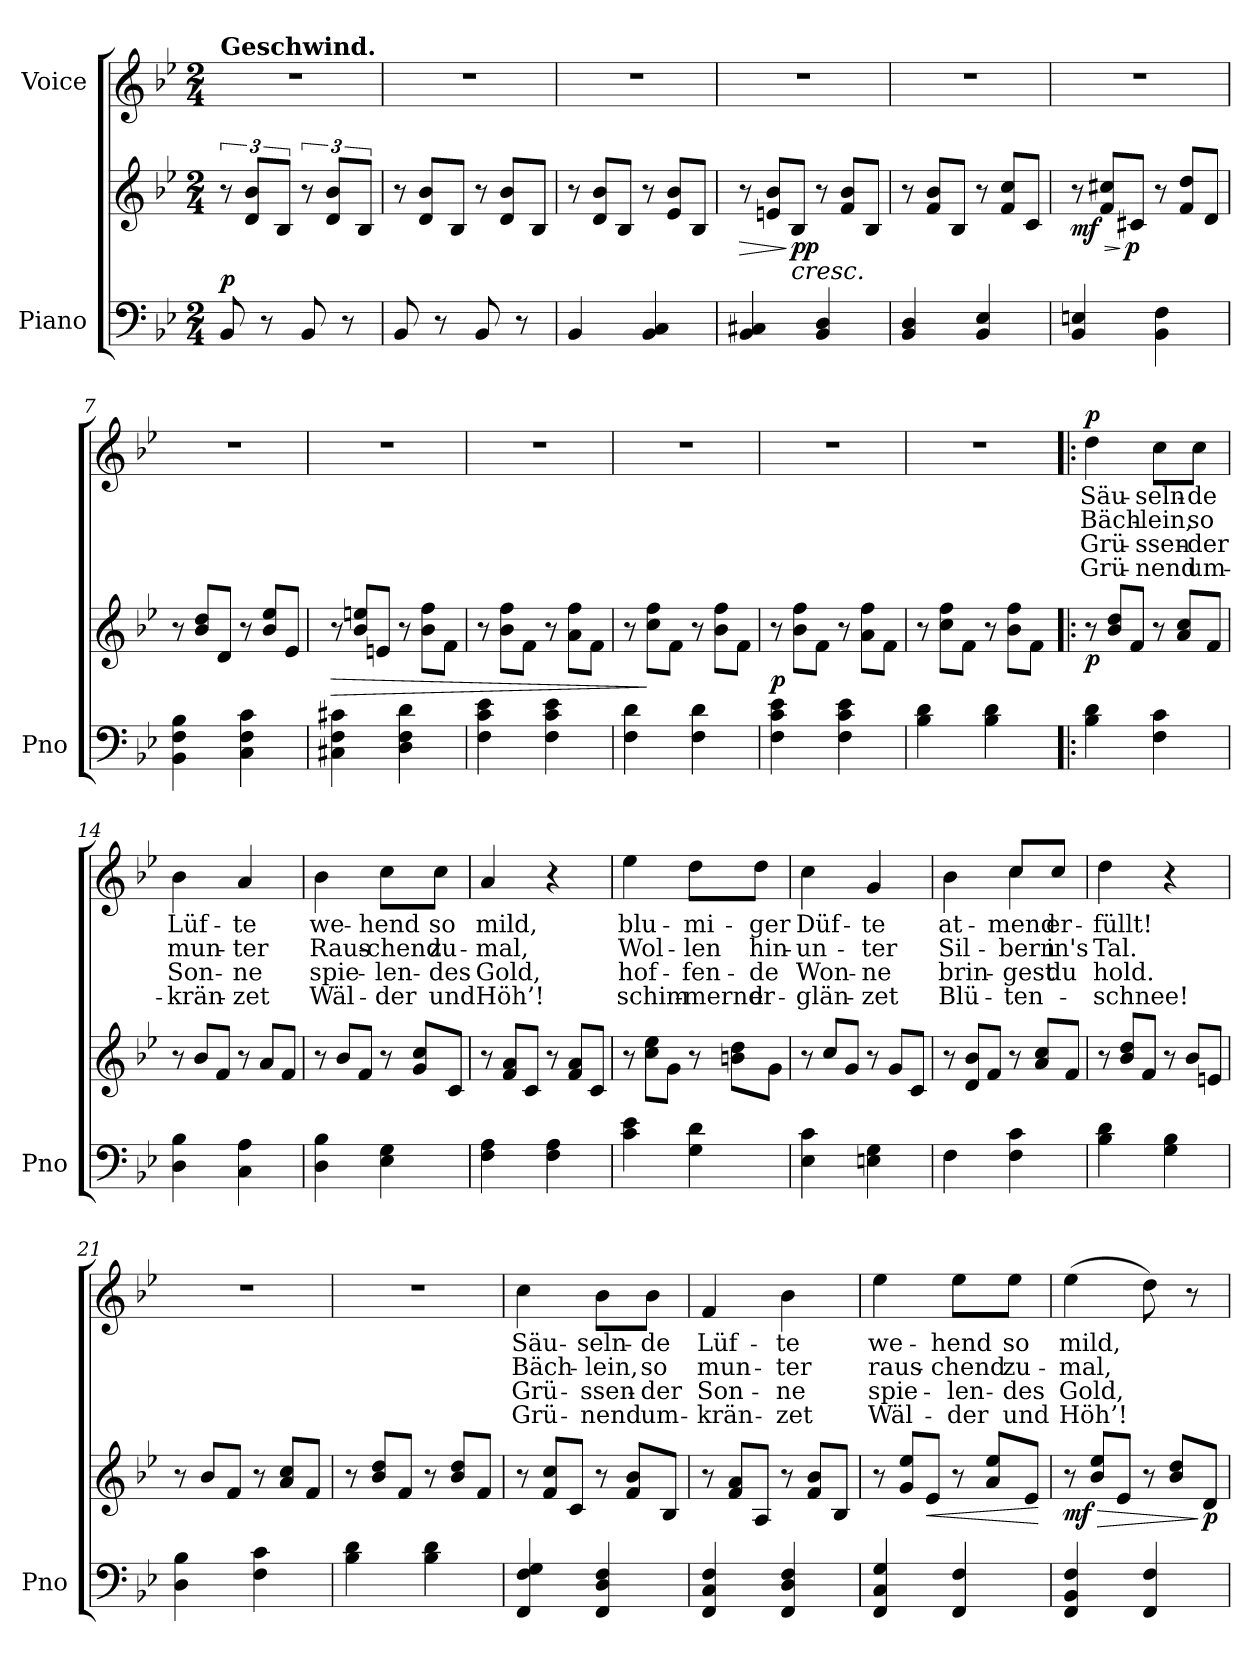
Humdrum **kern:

**kern	**kern	**dynam	**kern	**text	**text	**text	**text	**dynam
*part2	*part2	*part2	*part1	*part1	*part1	*part1	*part1	*part1
*staff3	*staff2	*staff2/3	*staff1	*staff1	*staff1	*staff1	*staff1	*staff1
*I"Piano	*	*	*I"Voice	*	*	*	*	*
*I'Pno	*	*	*	*	*	*	*	*
*clefF4	*clefG2	*	*clefG2	*	*	*	*	*
*k[b-e-]	*k[b-e-]	*	*k[b-e-]	*	*	*	*	*
*M2/4	*M2/4	*	*M2/4	*	*	*	*	*
*MM140	*MM140	*	*MM140	*	*	*	*	*
=1	=1	=1	=1	=1	=1	=1	=1	=1
!	!	!	!LO:TX:B:t=Geschwind.	!	!	!	!	!
!	!	!LO:DY:a=2	!	!	!	!	!	!
8BB-/	12r	p	2r	.	.	.	.	.
.	12d/ 12b-/L	.	.	.	.	.	.	.
8r	.	.	.	.	.	.	.	.
.	12B-/J	.	.	.	.	.	.	.
8BB-/	12r	.	.	.	.	.	.	.
.	12d/ 12b-/L	.	.	.	.	.	.	.
8r	.	.	.	.	.	.	.	.
.	12B-/J	.	.	.	.	.	.	.
=2	=2	=2	=2	=2	=2	=2	=2	=2
*	*Xtuplet	*	*	*	*	*	*	*
8BB-/	12r	.	2r	.	.	.	.	.
.	12d/ 12b-/L	.	.	.	.	.	.	.
8r	.	.	.	.	.	.	.	.
.	12B-/J	.	.	.	.	.	.	.
8BB-/	12r	.	.	.	.	.	.	.
.	12d/ 12b-/L	.	.	.	.	.	.	.
8r	.	.	.	.	.	.	.	.
.	12B-/J	.	.	.	.	.	.	.
=3	=3	=3	=3	=3	=3	=3	=3	=3
4BB-/	12r	.	2r	.	.	.	.	.
.	12d/ 12b-/L	.	.	.	.	.	.	.
.	12B-/J	.	.	.	.	.	.	.
4BB-/ 4C/	12r	.	.	.	.	.	.	.
.	12e-/ 12b-/L	.	.	.	.	.	.	.
.	12B-/J	.	.	.	.	.	.	.
=4	=4	=4	=4	=4	=4	=4	=4	=4
!	!	!LO:HP:b	!	!	!	!	!	!
4BB-/ 4C#X/	12r	>	2r	.	.	.	.	.
.	12en/ 12b-/L	.	.	.	.	.	.	.
!	!LO:TX:b:i:t=cresc.	!	!	!	!	!	!	!
!	!	!LO:DY:n=1:b	!	!	!	!	!	!
.	12B-/J	] pp	.	.	.	.	.	.
4BB-/ 4D/	12r	.	.	.	.	.	.	.
.	12f/ 12b-/L	.	.	.	.	.	.	.
.	12B-/J	.	.	.	.	.	.	.
=5	=5	=5	=5	=5	=5	=5	=5	=5
4BB-/ 4D/	12r	.	2r	.	.	.	.	.
.	12f/ 12b-/L	.	.	.	.	.	.	.
.	12B-/J	.	.	.	.	.	.	.
4BB-/ 4E-/	12r	.	.	.	.	.	.	.
.	12f/ 12cc/L	.	.	.	.	.	.	.
.	12c/J	.	.	.	.	.	.	.
=6	=6	=6	=6	=6	=6	=6	=6	=6
!	!	!LO:HP:b	!	!	!	!	!	!
!	!	!LO:DY:n=1:b	!	!	!	!	!	!
4BB-/ 4En/	12r	> mf	2r	.	.	.	.	.
.	12f/ 12cc#X/L	.	.	.	.	.	.	.
!	!	!LO:DY:n=2:b	!	!	!	!	!	!
.	12c#X/J	] p	.	.	.	.	.	.
4BB-\ 4F\	12r	.	.	.	.	.	.	.
.	12f/ 12dd/L	.	.	.	.	.	.	.
.	12d/J	.	.	.	.	.	.	.
!!LO:LB:g=z
=7	=7	=7	=7	=7	=7	=7	=7	=7
4BB-\ 4F\ 4B-\	12r	.	2r	.	.	.	.	.
.	12b-/ 12dd/L	.	.	.	.	.	.	.
.	12d/J	.	.	.	.	.	.	.
4C\ 4F\ 4c\	12r	.	.	.	.	.	.	.
.	12b-/ 12ee-/L	.	.	.	.	.	.	.
.	12e-/J	.	.	.	.	.	.	.
=8	=8	=8	=8	=8	=8	=8	=8	=8
!	!	!LO:HP:b	!	!	!	!	!	!
4C#X\ 4F\ 4c#X\	12r	>	2r	.	.	.	.	.
.	12b-/ 12een/L	.	.	.	.	.	.	.
.	12en/J	.	.	.	.	.	.	.
4D\ 4F\ 4d\	12r	.	.	.	.	.	.	.
.	12b-\ 12ff\L	.	.	.	.	.	.	.
.	12f\J	.	.	.	.	.	.	.
=9	=9	=9	=9	=9	=9	=9	=9	=9
4F\ 4c\ 4e-\	12r	.	2r	.	.	.	.	.
.	12b-\ 12ff\L	.	.	.	.	.	.	.
.	12f\J	.	.	.	.	.	.	.
4F\ 4c\ 4e-\	12r	.	.	.	.	.	.	.
.	12a\ 12ff\L	.	.	.	.	.	.	.
.	12f\J	.	.	.	.	.	.	.
=10	=10	=10	=10	=10	=10	=10	=10	=10
4F\ 4d\	12r	.	2r	.	.	.	.	.
.	12cc\ 12ff\L	]	.	.	.	.	.	.
.	12f\J	.	.	.	.	.	.	.
4F\ 4d\	12r	.	.	.	.	.	.	.
.	12b-\ 12ff\L	.	.	.	.	.	.	.
.	12f\J	.	.	.	.	.	.	.
=11	=11	=11	=11	=11	=11	=11	=11	=11
!	!	!LO:DY:b	!	!	!	!	!	!
4F\ 4c\ 4e-\	12r	p	2r	.	.	.	.	.
.	12b-\ 12ff\L	.	.	.	.	.	.	.
.	12f\J	.	.	.	.	.	.	.
4F\ 4c\ 4e-\	12r	.	.	.	.	.	.	.
.	12a\ 12ff\L	.	.	.	.	.	.	.
.	12f\J	.	.	.	.	.	.	.
=12	=12	=12	=12	=12	=12	=12	=12	=12
4B-\ 4d\	12r	.	2r	.	.	.	.	.
.	12cc\ 12ff\L	.	.	.	.	.	.	.
.	12f\J	.	.	.	.	.	.	.
4B-\ 4d\	12r	.	.	.	.	.	.	.
.	12b-\ 12ff\L	.	.	.	.	.	.	.
.	12f\J	.	.	.	.	.	.	.
!!LO:LB:g=z
=13!|:	=13!|:	=13!|:	=13!|:	=13!|:	=13!|:	=13!|:	=13!|:	=13!|:
!	!	!LO:DY:b	!	!LO:LY:b	!LO:LY:b	!LO:LY:b	!LO:LY:b	!LO:DY:a
4B-\ 4d\	12r	p	4dd\	Säu-	Bäch-	Grü-	Grü-	p
.	12b-/ 12dd/L	.	.	.	.	.	.	.
.	12f/J	.	.	.	.	.	.	.
!	!	!	!	!LO:LY:b	!LO:LY:b	!LO:LY:b	!LO:LY:b	!
4F\ 4c\	12r	.	8cc\L	-seln-	-lein,	-ssen-	-nend	.
.	12a/ 12cc/L	.	.	.	.	.	.	.
!	!	!	!	!LO:LY:b	!LO:LY:b	!LO:LY:b	!LO:LY:b	!
.	.	.	8cc\J	-de	so	-der	um-	.
.	12f/J	.	.	.	.	.	.	.
=14	=14	=14	=14	=14	=14	=14	=14	=14
!	!	!	!	!LO:LY:b	!LO:LY:b	!LO:LY:b	!LO:LY:b	!
4D\ 4B-\	12r	.	4b-\	Lüf-	mun-	Son-	-krän-	.
.	12b-/L	.	.	.	.	.	.	.
.	12f/J	.	.	.	.	.	.	.
!	!	!	!	!LO:LY:b	!LO:LY:b	!LO:LY:b	!LO:LY:b	!
4C\ 4A\	12r	.	4a/	-te	-ter	-ne	-zet	.
.	12a/L	.	.	.	.	.	.	.
.	12f/J	.	.	.	.	.	.	.
=15	=15	=15	=15	=15	=15	=15	=15	=15
!	!	!	!	!LO:LY:b	!LO:LY:b	!LO:LY:b	!LO:LY:b	!
4D\ 4B-\	12r	.	4b-\	we-	Raus-	spie-	Wäl-	.
.	12b-/L	.	.	.	.	.	.	.
.	12f/J	.	.	.	.	.	.	.
!	!	!	!	!LO:LY:b	!LO:LY:b	!LO:LY:b	!LO:LY:b	!
4E-\ 4G\	12r	.	8cc\L	-hend	-chend	-len-	-der	.
.	12g/ 12cc/L	.	.	.	.	.	.	.
!	!	!	!	!LO:LY:b	!LO:LY:b	!LO:LY:b	!LO:LY:b	!
.	.	.	8cc\J	so	zu-	-des	und	.
.	12c/J	.	.	.	.	.	.	.
=16	=16	=16	=16	=16	=16	=16	=16	=16
!	!	!	!	!LO:LY:b	!LO:LY:b	!LO:LY:b	!LO:LY:b	!
4F\ 4A\	12r	.	4a/	mild,	-mal,	Gold,	Höh’!	.
.	12f/ 12a/L	.	.	.	.	.	.	.
.	12c/J	.	.	.	.	.	.	.
4F\ 4A\	12r	.	4r	.	.	.	.	.
.	12f/ 12a/L	.	.	.	.	.	.	.
.	12c/J	.	.	.	.	.	.	.
=17	=17	=17	=17	=17	=17	=17	=17	=17
!	!	!	!	!LO:LY:b	!LO:LY:b	!LO:LY:b	!LO:LY:b	!
4c\ 4e-\	12r	.	4ee-\	blu-	Wol-	hof-	schim-	.
.	12cc\ 12ee-\L	.	.	.	.	.	.	.
.	12g\J	.	.	.	.	.	.	.
!	!	!	!	!LO:LY:b	!LO:LY:b	!LO:LY:b	!LO:LY:b	!
4G\ 4d\	12r	.	8dd\L	-mi-	-len	-fen-	-mernd	.
.	12bn\ 12dd\L	.	.	.	.	.	.	.
!	!	!	!	!LO:LY:b	!LO:LY:b	!LO:LY:b	!LO:LY:b	!
.	.	.	8dd\J	-ger	hin-	-de	er-	.
.	12g\J	.	.	.	.	.	.	.
=18	=18	=18	=18	=18	=18	=18	=18	=18
!	!	!	!	!LO:LY:b	!LO:LY:b	!LO:LY:b	!LO:LY:b	!
4E-\ 4c\	12r	.	4cc\	Düf-	-un-	Won-	-glän-	.
.	12cc/L	.	.	.	.	.	.	.
.	12g/J	.	.	.	.	.	.	.
!	!	!	!	!LO:LY:b	!LO:LY:b	!LO:LY:b	!LO:LY:b	!
4En\ 4G\	12r	.	4g/	-te	-ter	-ne	-zet	.
.	12g/L	.	.	.	.	.	.	.
.	12c/J	.	.	.	.	.	.	.
=19	=19	=19	=19	=19	=19	=19	=19	=19
!	!	!	!	!LO:LY:b	!LO:LY:b	!LO:LY:b	!LO:LY:b	!
*	*	*	*^	*	*	*	*	*
4F\	12r	.	4b-\	4ryy	at-	Sil-	brin-	Blü-	.
.	12d/ 12b-/L	.	.	.	.	.	.	.	.
.	12f/J	.	.	.	.	.	.	.	.
!	!	!	!	!	!LO:LY:b	!LO:LY:b	!LO:LY:b	!LO:LY:b	!
4F\ 4c\	12r	.	8cc/L	4cc\	-mend	-bern	-gest	-ten-	.
.	12a/ 12cc/L	.	.	.	.	.	.	.	.
!	!	!	!	!	!LO:LY:b	!LO:LY:b	!LO:LY:b	!	!
.	.	.	8cc/J	.	er-	in's	du	.	.
.	12f/J	.	.	.	.	.	.	.	.
*	*	*	*v	*v	*	*	*	*	*
!!LO:LB:g=z
=20	=20	=20	=20	=20	=20	=20	=20	=20
!	!	!	!	!LO:LY:b	!LO:LY:b	!LO:LY:b	!LO:LY:b	!
4B-\ 4d\	12r	.	4dd\	-füllt!	Tal.	hold.	schnee!	.
.	12b-/ 12dd/L	.	.	.	.	.	.	.
.	12f/J	.	.	.	.	.	.	.
4G\ 4B-\	12r	.	4r	.	.	.	.	.
.	12b-/L	.	.	.	.	.	.	.
.	12en/J	.	.	.	.	.	.	.
=21	=21	=21	=21	=21	=21	=21	=21	=21
4D\ 4B-\	12r	.	2r	.	.	.	.	.
.	12b-/L	.	.	.	.	.	.	.
.	12f/J	.	.	.	.	.	.	.
4F\ 4c\	12r	.	.	.	.	.	.	.
.	12a/ 12cc/L	.	.	.	.	.	.	.
.	12f/J	.	.	.	.	.	.	.
=22	=22	=22	=22	=22	=22	=22	=22	=22
4B-\ 4d\	12r	.	2r	.	.	.	.	.
.	12b-/ 12dd/L	.	.	.	.	.	.	.
.	12f/J	.	.	.	.	.	.	.
4B-\ 4d\	12r	.	.	.	.	.	.	.
.	12b-/ 12dd/L	.	.	.	.	.	.	.
.	12f/J	.	.	.	.	.	.	.
=23	=23	=23	=23	=23	=23	=23	=23	=23
!	!	!	!	!LO:LY:b	!LO:LY:b	!LO:LY:b	!LO:LY:b	!
4FF/ 4F/ 4G/	12r	.	4cc\	Säu-	Bäch-	Grü-	Grü-	.
.	12f/ 12cc/L	.	.	.	.	.	.	.
.	12c/J	.	.	.	.	.	.	.
!	!	!	!	!LO:LY:b	!LO:LY:b	!LO:LY:b	!LO:LY:b	!
4FF/ 4D/ 4F/	12r	.	8b-\L	-seln-	-lein,	-ssen-	-nend	.
.	12f/ 12b-/L	.	.	.	.	.	.	.
!	!	!	!	!LO:LY:b	!LO:LY:b	!LO:LY:b	!LO:LY:b	!
.	.	.	8b-\J	-de	so	-der	um-	.
.	12B-/J	.	.	.	.	.	.	.
=24	=24	=24	=24	=24	=24	=24	=24	=24
!	!	!	!	!LO:LY:b	!LO:LY:b	!LO:LY:b	!LO:LY:b	!
4FF/ 4C/ 4F/	12r	.	4f/	Lüf-	mun-	Son-	-krän-	.
.	12f/ 12a/L	.	.	.	.	.	.	.
.	12A/J	.	.	.	.	.	.	.
!	!	!	!	!LO:LY:b	!LO:LY:b	!LO:LY:b	!LO:LY:b	!
4FF/ 4D/ 4F/	12r	.	4b-\	-te	-ter	-ne	-zet	.
.	12f/ 12b-/L	.	.	.	.	.	.	.
.	12B-/J	.	.	.	.	.	.	.
=25	=25	=25	=25	=25	=25	=25	=25	=25
!	!	!	!	!LO:LY:b	!LO:LY:b	!LO:LY:b	!LO:LY:b	!
4FF/ 4C/ 4G/	12r	.	4ee-\	we-	raus-	spie-	Wäl-	.
.	12g/ 12ee-/L	.	.	.	.	.	.	.
!	!	!LO:HP:b	!	!	!	!	!	!
.	12e-/J	<	.	.	.	.	.	.
!	!	!	!	!LO:LY:b	!LO:LY:b	!LO:LY:b	!LO:LY:b	!
4FF/ 4F/	12r	.	8ee-\L	-hend	-chend	-len-	-der	.
.	12a/ 12ee-/L	.	.	.	.	.	.	.
!	!	!	!	!LO:LY:b	!LO:LY:b	!LO:LY:b	!LO:LY:b	!
.	.	.	8ee-\J	so	zu-	-des	und	.
.	12e-/J	.	.	.	.	.	.	.
.	.	[	.	.	.	.	.	.
=26	=26	=26	=26	=26	=26	=26	=26	=26
!	!	!LO:HP:b	!	!LO:LY:b	!LO:LY:b	!LO:LY:b	!LO:LY:b	!
!	!	!LO:DY:n=1:b	!	!	!	!	!	!
4FF/ 4BB-/ 4F/	12r	> mf	(>4ee-\	mild,	-mal,	Gold,	Höh’!	.
.	12b-/ 12ee-/L	.	.	.	.	.	.	.
.	12e-/J	.	.	.	.	.	.	.
4FF/ 4F/	12r	.	8dd\)	.	.	.	.	.
.	12b-/ 12dd/L	.	.	.	.	.	.	.
.	.	.	8r	.	.	.	.	.
!	!	!LO:DY:n=2:b	!	!	!	!	!	!
.	12d/J	] p	.	.	.	.	.	.
=	=	=	=	=	=	=	=	=
*-	*-	*-	*-	*-	*-	*-	*-	*-
